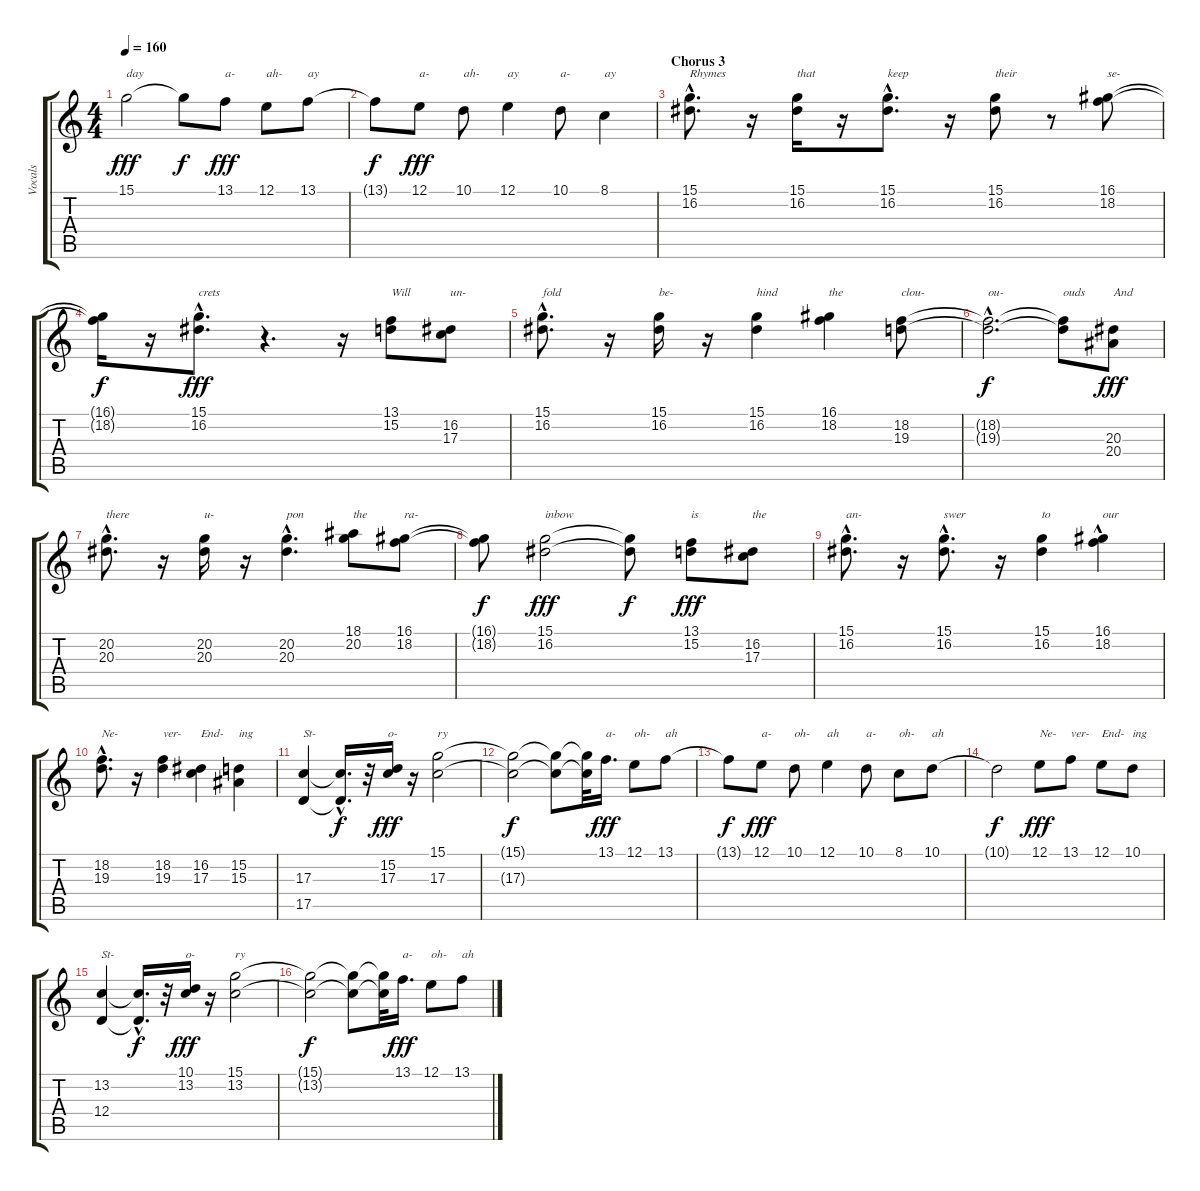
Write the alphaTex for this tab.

\track ("Vocals" "Vocals") {instrument lead8bassandlead}
\staff {score tabs}
\tuning (E4 B3 G3 D3 A2 E2) {hide}
\ts (4 4)
\tempo 160
\clef g2
\ks c
15.1.2{txt "day" dy fff} 15.1{t}.8{dy f} 13.1.8{txt "a-" dy fff} 12.1.8{txt "ah-"} 13.1.8{txt "ay"} |
13.1{t}.8{dy f} 12.1.8{txt "a-" dy fff} 10.1.8{txt "ah-"} 12.1.4{txt "ay"} 10.1.8{txt "a-"} 8.1.4{txt "ay"} |
\section ("" "Chorus 3")
(15.1{hac} 16.2{hac}).8{d txt "Rhymes"} r.16 (15.1 16.2).16{txt "that"} r.16 (15.1{hac} 16.2{hac}).8{d txt "keep"} r.16 (15.1 16.2).8{txt "their"} r.8 (16.1 18.2).8{txt "se-"} |
(16.1{t} 18.2{t}).16{dy f} r.16 (15.1{hac} 16.2{hac}).8{d txt "crets" dy fff} r.4{d} r.16 (13.1 15.2).8{txt "Will"} (16.2 17.3).8{txt "un-"} |
(15.1{hac} 16.2{hac}).8{d txt "fold"} r.16 (15.1 16.2).16{txt "be-"} r.16 (15.1 16.2).4{txt "hind"} (16.1 18.2).4{txt "the"} (18.2 19.3).8{txt "clou-"} |
(18.2{hac t} 19.3{hac t}).2{d txt "ou-" dy f} (18.2{t} 19.3{t}).8{txt "ouds"} (20.3 20.4).8{txt "And" dy fff} |
(20.2{hac} 20.3{hac}).8{d txt "there"} r.16 (20.2 20.3).16{txt "u-"} r.16 (20.2{hac} 20.3{hac}).4{d txt "pon"} (18.1 20.2).8{txt "the"} (16.1 18.2).8{txt "ra-"} |
(16.1{t} 18.2{t}).8{dy f} (15.1 16.2).2{txt "inbow" dy fff} (15.1{t} 16.2{t}).8{dy f} (13.1 15.2).8{txt "is" dy fff} (16.2 17.3).8{txt "the"} |
(15.1{hac} 16.2{hac}).8{d txt "an-"} r.16 (15.1{hac} 16.2{hac}).8{d txt "swer"} r.16 (15.1 16.2).4{txt "to"} (16.1 18.2{hac}).4{txt "our"} |
(18.2{hac} 19.3{hac}).8{d txt "Ne-"} r.16 (18.2 19.3).4{txt "ver-"} (16.2 17.3).4{txt "End-"} (15.2 15.3).4{txt "ing"} |
(17.3 17.5).4{txt "St-"} (17.3{hac t} 17.5{hac t}).16{d dy f} r.32 (15.2 17.3).16{txt "o-" dy fff} r.16 (15.1 17.3).2{txt "ry"} |
(15.1{t} 17.3{t}).2{dy f} (15.1{t} 17.3{t}).8 (15.1{t} 17.3{t}).32 13.1.16{d txt "a-" dy fff} 12.1.8{txt "oh-"} 13.1.8{txt "ah"} |
13.1{t}.8{dy f} 12.1.8{txt "a-" dy fff} 10.1.8{txt "oh-"} 12.1.4{txt "ah"} 10.1.8{txt "a-"} 8.1.8{txt "oh-"} 10.1.8{txt "ah"} |
10.1{t}.2{dy f} 12.1.8{txt "Ne-" dy fff} 13.1.8{txt "ver-"} 12.1.8{txt "End-"} 10.1.8{txt "ing"} |
(13.2 12.4).4{txt "St-"} (13.2{hac t} 12.4{hac t}).16{d dy f} r.32 (10.1 13.2).16{txt "o-" dy fff} r.16 (15.1 13.2).2{txt "ry"} |
(15.1{t} 13.2{t}).2{dy f} (15.1{t} 13.2{t}).8 (15.1{t} 13.2{t}).32 13.1.16{d txt "a-" dy fff} 12.1.8{txt "oh-"} 13.1.8{txt "ah"}
